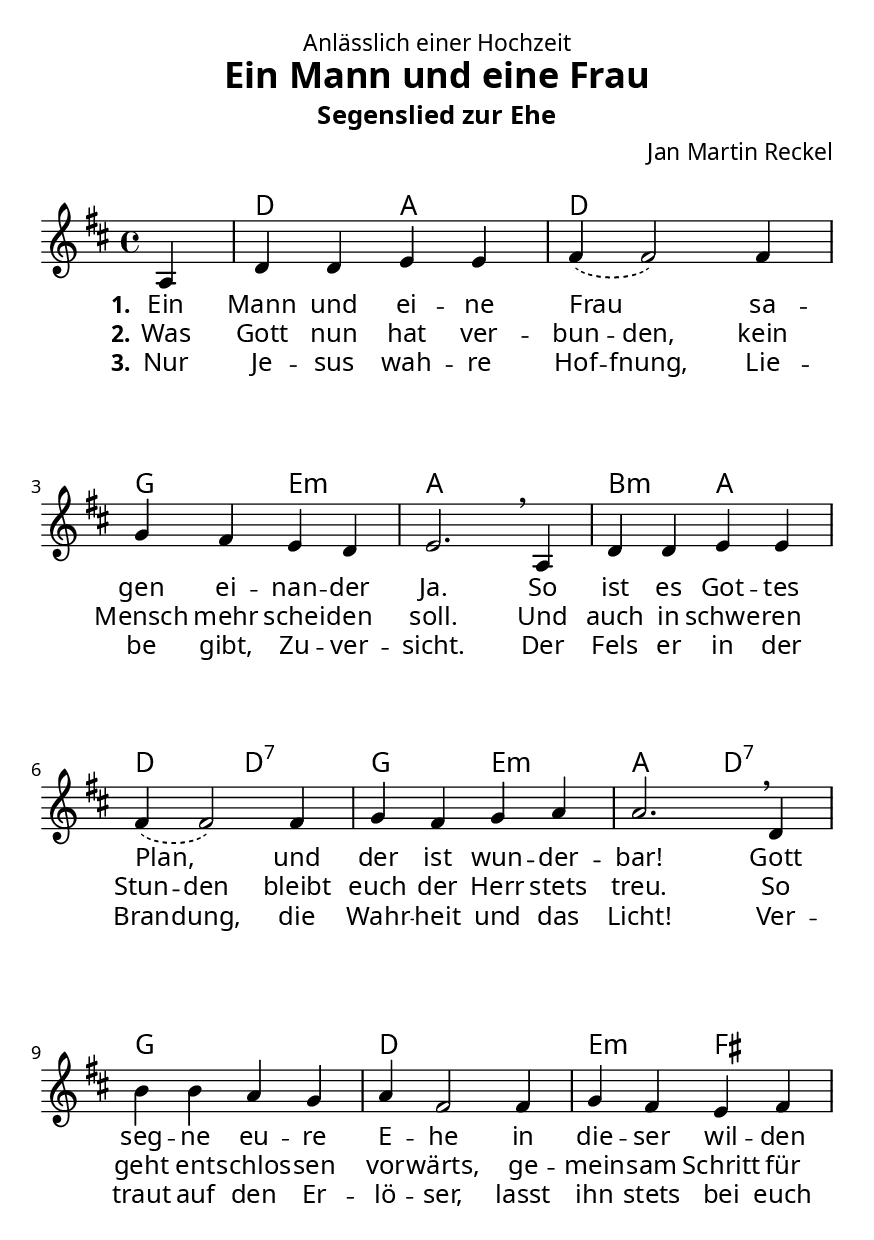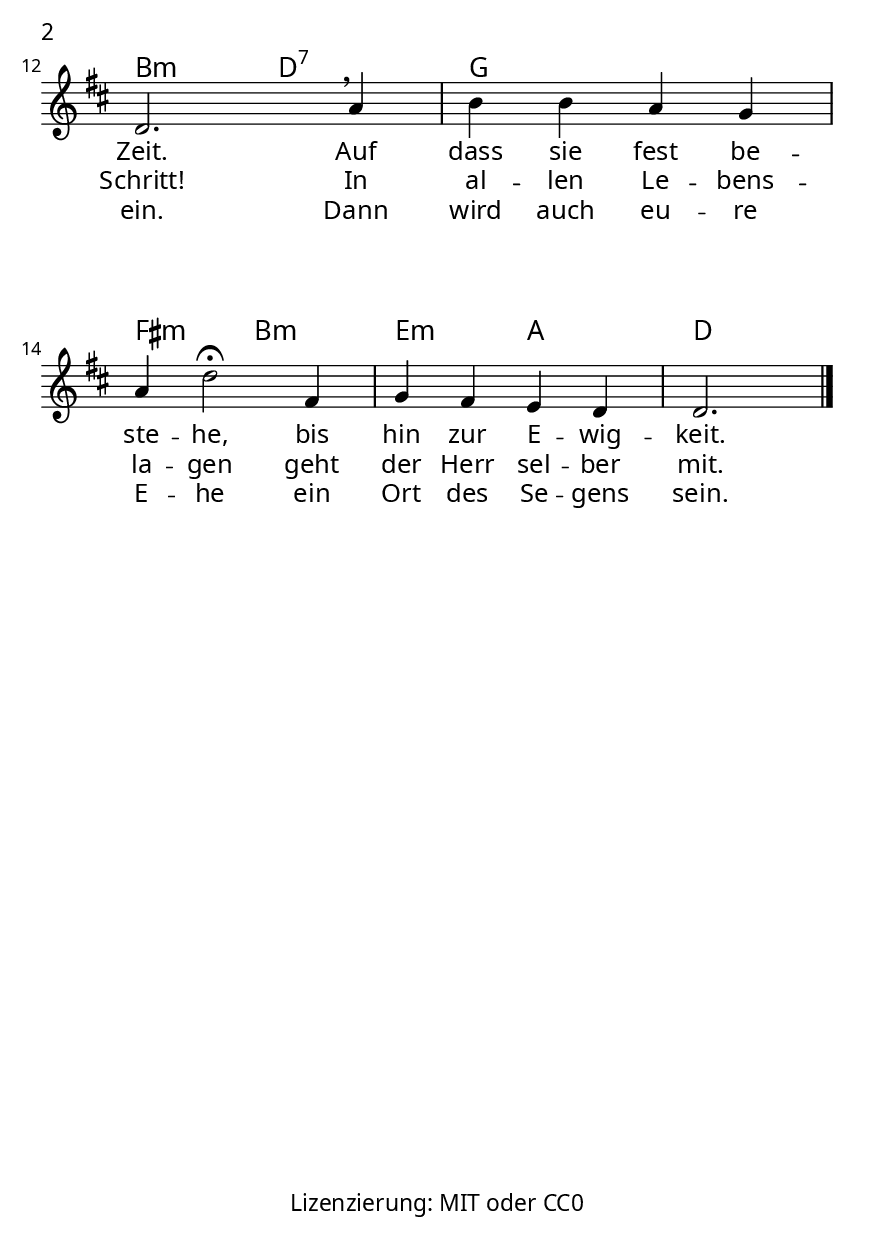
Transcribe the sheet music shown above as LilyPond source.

\version "2.24.3"

\header {
  dedication = "Anlässlich einer Hochzeit"
  title = "Ein Mann und eine Frau"
  subtitle = "Segenslied zur Ehe"
  composer = "Jan Martin Reckel"
  % LilyPond-Standard-Tagline entfernen
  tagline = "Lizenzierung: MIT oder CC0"
}

global = {
  \key d \major
  \time 4/4
  \partial 4
}

\paper {
  #(set-paper-size "a5")
  
  indent = 0
  system-system-spacing.padding = #3
  markup-system-spacing.padding = #3
  
  myStaffSize = #20
  #(define fonts
  (make-pango-font-tree
   "Carlito"
   "Liberation"
   "DejaVu"
   (/ myStaffSize 20)))
}

chordNames = \chordmode {
  \global
  % Akkorde folgen hier.
  \skip4 | d2 a | d1 | g2 e:m | a1 |
  b2:m a | d2 d:7 | g e:m | a2 d:7 |
  g1 | d | e2:m fis | b2:m d:7 |
  g1 | fis2:m b:m | e:m a | d2. 
}

sopranoVoice = \relative c' {
  \global
  \dynamicUp
  % Die Noten folgen hier.
  a4 | d d e e | \slurDashed fis4( fis2 ) fis4 | g fis e d | e2. \breathe 
  a,4 | d d e e | \slurDashed fis4( fis2 ) fis4 | g fis g a | a2. \breathe 
  d,4 | b' b a g | a4 fis2 fis4 | g fis e fis | d2. \breathe
  a'4 | b b a g | a4 d2\fermata fis,4 | g fis e d | d2. \bar "|."
}

verseOne = \lyricmode {
  \set stanza = "1."
  % Liedtext folgt hier.
  Ein Mann und ei -- ne Frau
  sa -- gen ei -- nan -- der Ja.
  So ist es Got -- tes Plan,
  und der ist wun -- der -- bar!
  Gott seg -- ne eu -- re E -- he 
  in die -- ser wil -- den Zeit.
  Auf dass sie fest be -- ste -- he,
  bis hin zur E -- wig -- keit.

}

verseTwo = \lyricmode {
  \set stanza = "2."
  % Liedtext folgt hier.
  Was Gott nun hat \set ignoreMelismata = ##t ver -- bun -- den, \unset ignoreMelismata 
  kein Mensch mehr schei -- den soll.
  Und auch in \set ignoreMelismata = ##t  schwe -- ren Stun -- den \unset ignoreMelismata
  bleibt euch der Herr stets treu.
  So geht ent -- schlos -- sen vor -- wärts, 
  ge -- mein -- sam Schritt für Schritt!
  In al -- len Le -- bens -- la -- gen 
  geht der Herr sel -- ber mit.
}

verseThree = \lyricmode {
  \set stanza = "3."
  % Liedtext folgt hier.
  Nur Je -- sus wah -- re \set ignoreMelismata = ##t Hof -- fnung, 
  Lie -- be gibt, Zu -- ver -- sicht.
  Der Fels er in der Bran -- dung, 
  die Wahr -- heit und das Licht!
  Ver -- traut auf den Er -- lö -- ser, 
  lasst ihn stets bei euch ein.
  Dann wird auch eu -- re E -- he 
  ein Ort des Se -- gens sein.
}

chordsPart = \new ChordNames \chordNames

sopranoVoicePart = \new Staff \with {
  midiInstrument = "choir aahs"
} { \sopranoVoice }
\addlyrics { \verseOne }
\addlyrics { \verseTwo }
\addlyrics { \verseThree }

\score {
  <<
    \chordsPart
    \sopranoVoicePart
  >>
  \layout { }
  \midi {
    \tempo 4=100
  }
}